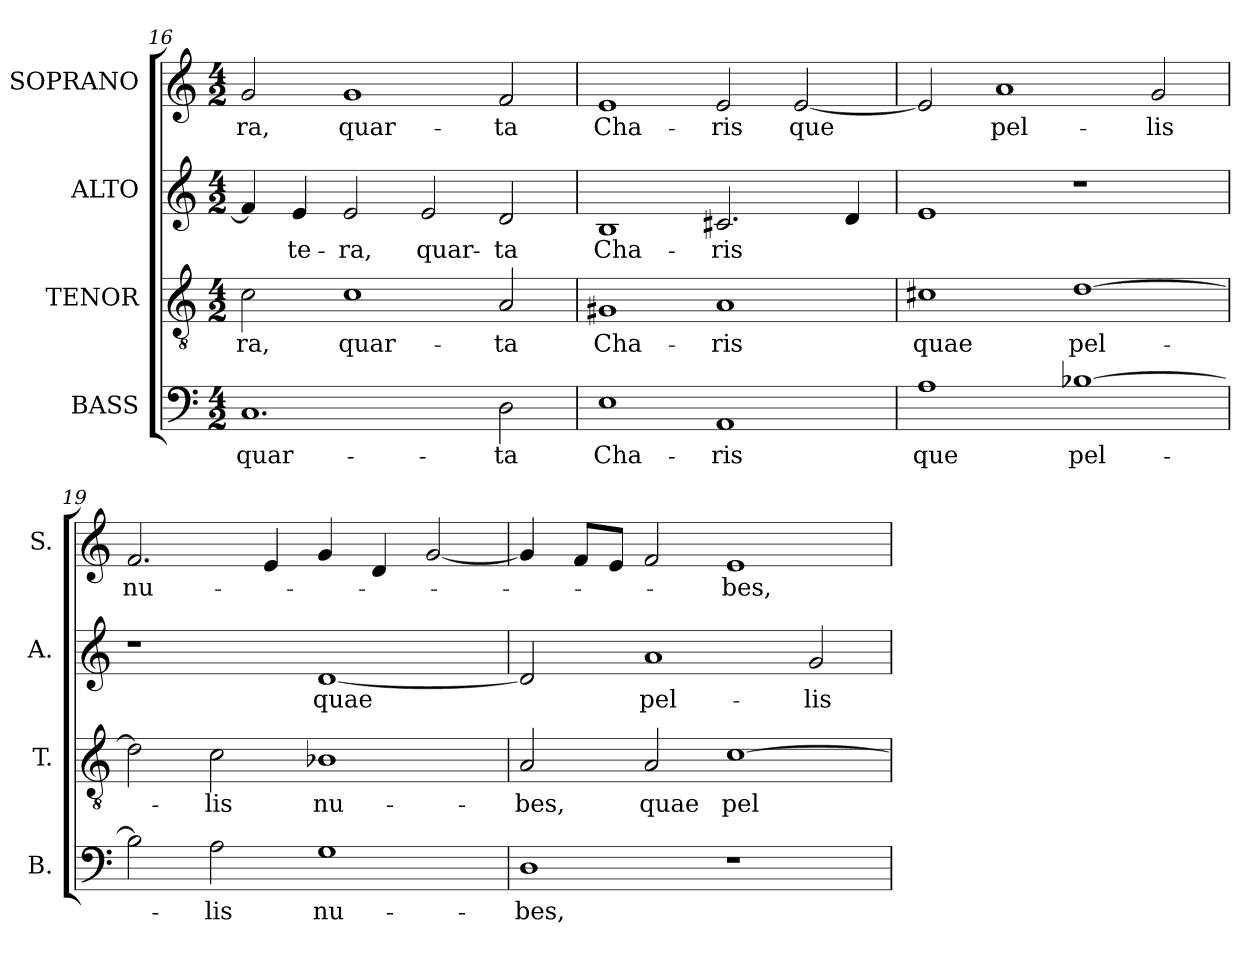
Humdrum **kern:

**kern	**text	**kern	**text	**kern	**text	**kern	**text
*part4	*part4	*part3	*part3	*part2	*part2	*part1	*part1
*staff4	*staff4	*staff3	*staff3	*staff2	*staff2	*staff1	*staff1
*I"BASS	*	*I"TENOR	*	*I"ALTO	*	*I"SOPRANO	*
*I'B.	*	*I'T.	*	*I'A.	*	*I'S.	*
*clefF4	*	*clefGv2	*	*clefG2	*	*clefG2	*
*	*	*ITrd7c12	*	*	*	*	*
*k[]	*	*k[]	*	*k[]	*	*k[]	*
*C:	*	*C:	*	*C:	*	*C:	*
*M4/2	*	*M4/2	*	*M4/2	*	*M4/2	*
=16	=16	=16	=16	=16	=16	=16	=16
!	!LO:LY:b:color=#000000	!	!	!	!	!	!
!	!	!	!LO:LY:b:color=#000000	!	!	!	!
!	!	!	!	!	!	!	!LO:LY:b:color=#000000
1.Ci	quar-	2Ci\	-ra,	4fi/]	.	2gi/	-ra,
!	!	!	!	!	!LO:LY:b:color=#000000	!	!
.	.	.	.	4ei/	-te-	.	.
!	!	!	!LO:LY:b:color=#000000	!	!	!	!
!	!	!	!	!	!LO:LY:b:color=#000000	!	!
!	!	!	!	!	!	!	!LO:LY:b:color=#000000
.	.	1Ci	quar-	2ei/	-ra,	1gi	quar-
!	!	!	!	!	!LO:LY:b:color=#000000	!	!
.	.	.	.	2ei/	quar-	.	.
!	!LO:LY:b:color=#000000	!	!	!	!	!	!
!	!	!	!LO:LY:b:color=#000000	!	!	!	!
!	!	!	!	!	!LO:LY:b:color=#000000	!	!
!	!	!	!	!	!	!	!LO:LY:b:color=#000000
2Di\	-ta	2AAi/	-ta	2di/	-ta	2fi/	-ta
=17	=17	=17	=17	=17	=17	=17	=17
!	!LO:LY:b:color=#000000	!	!	!	!	!	!
!	!	!	!LO:LY:b:color=#000000	!	!	!	!
!	!	!	!	!	!LO:LY:b:color=#000000	!	!
!	!	!	!	!	!	!	!LO:LY:b:color=#000000
1Ei	Cha-	1GG#Xi	Cha-	1Bi	Cha-	1ei	Cha-
!	!LO:LY:b:color=#000000	!	!	!	!	!	!
!	!	!	!LO:LY:b:color=#000000	!	!	!	!
!	!	!	!	!	!LO:LY:b:color=#000000	!	!
!	!	!	!	!	!	!	!LO:LY:b:color=#000000
1AAi	-ris	1AAi	-ris	2.c#Xi/	-ris	2ei/	-ris
!	!	!	!	!	!	!	!LO:LY:b:color=#000000
.	.	.	.	.	.	[2ei/	que
.	.	.	.	4di/	.	.	.
=18	=18	=18	=18	=18	=18	=18	=18
!	!LO:LY:b:color=#000000	!	!	!	!	!	!
!	!	!	!LO:LY:b:color=#000000	!	!	!	!
1Ai	que	1C#Xi	quae	1ei	.	2ei/]	.
!	!	!	!	!	!	!	!LO:LY:b:color=#000000
.	.	.	.	.	.	1ai	pel-
!	!LO:LY:b:color=#000000	!	!	!	!	!	!
!	!	!	!LO:LY:b:color=#000000	!	!	!	!
[1B-Xi	pel-	[1Di	pel-	1r	.	.	.
!	!	!	!	!	!	!	!LO:LY:b:color=#000000
.	.	.	.	.	.	2gi/	-lis
=19	=19	=19	=19	=19	=19	=19	=19
!	!	!	!	!	!	!	!LO:LY:b:color=#000000
2B-i\]	.	2Di\]	.	1r	.	2.fi/	nu-
!	!LO:LY:b:color=#000000	!	!	!	!	!	!
!	!	!	!LO:LY:b:color=#000000	!	!	!	!
2Ai\	-lis	2Ci\	-lis	.	.	.	.
.	.	.	.	.	.	4ei/	.
!	!LO:LY:b:color=#000000	!	!	!	!	!	!
!	!	!	!LO:LY:b:color=#000000	!	!	!	!
!	!	!	!	!	!LO:LY:b:color=#000000	!	!
1Gi	nu-	1BB-Xi	nu-	[1di	quae	4gi/	.
.	.	.	.	.	.	4di/	.
.	.	.	.	.	.	[2gi/	.
!!LO:LB:g=z
=20	=20	=20	=20	=20	=20	=20	=20
!	!LO:LY:b:color=#000000	!	!	!	!	!	!
!	!	!	!LO:LY:b:color=#000000	!	!	!	!
1Di	-bes,	2AAi/	-bes,	2di/]	.	4gi/]	.
.	.	.	.	.	.	8fi/L	.
.	.	.	.	.	.	8ei/J	.
!	!	!	!LO:LY:b:color=#000000	!	!	!	!
!	!	!	!	!	!LO:LY:b:color=#000000	!	!
.	.	2AAi/	quae	1ai	pel-	2fi/	.
!	!	!	!LO:LY:b:color=#000000	!	!	!	!
!	!	!	!	!	!	!	!LO:LY:b:color=#000000
1r	.	[1Ci	pel-	.	.	1ei	-bes,
!	!	!	!	!	!LO:LY:b:color=#000000	!	!
.	.	.	.	2gi/	-lis	.	.
=	=	=	=	=	=	=	=
*-	*-	*-	*-	*-	*-	*-	*-
